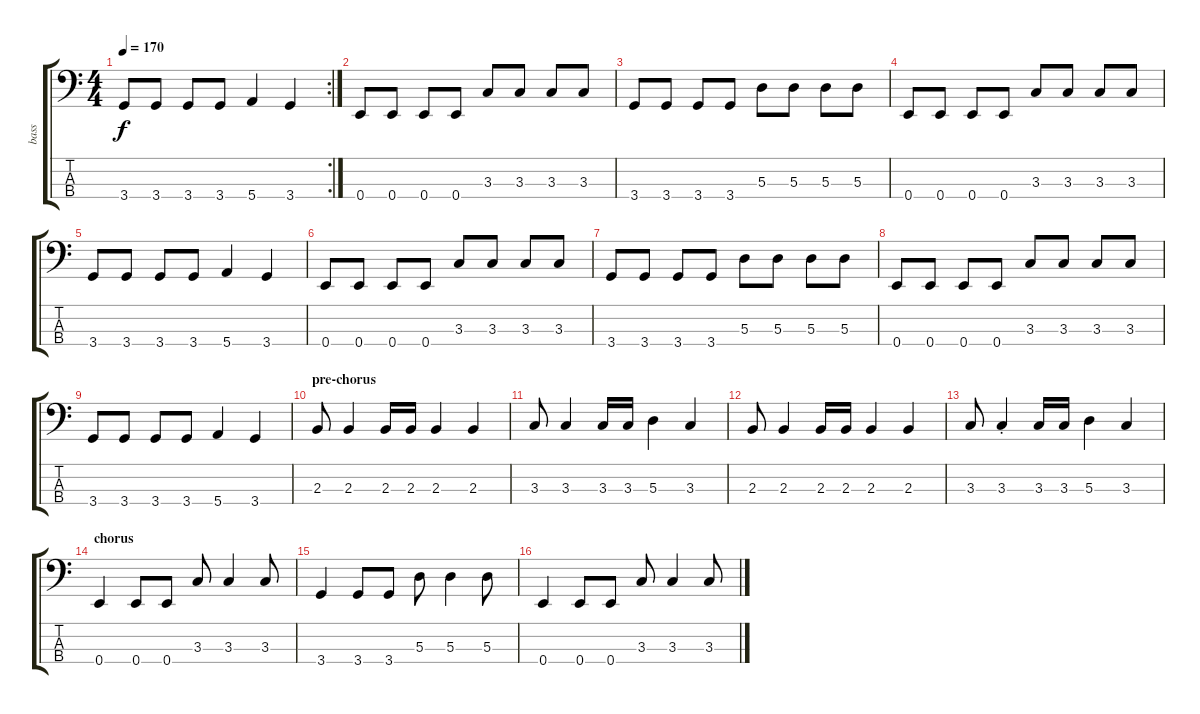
\track ("bass" "bass") {instrument electricbassfinger}
\staff {score tabs}
\tuning (G2 D2 A1 E1) {hide}
\rc 2
\ts (4 4)
\tempo 170
\clef f4
\ks c
3.4.8{dy f} 3.4.8 3.4.8 3.4.8 5.4.4 3.4.4 |
0.4.8 0.4.8 0.4.8 0.4.8 3.3.8 3.3.8 3.3.8 3.3.8 |
3.4.8 3.4.8 3.4.8 3.4.8 5.3.8 5.3.8 5.3.8 5.3.8 |
0.4.8 0.4.8 0.4.8 0.4.8 3.3.8 3.3.8 3.3.8 3.3.8 |
3.4.8 3.4.8 3.4.8 3.4.8 5.4.4 3.4.4 |
0.4.8 0.4.8 0.4.8 0.4.8 3.3.8 3.3.8 3.3.8 3.3.8 |
3.4.8 3.4.8 3.4.8 3.4.8 5.3.8 5.3.8 5.3.8 5.3.8 |
0.4.8 0.4.8 0.4.8 0.4.8 3.3.8 3.3.8 3.3.8 3.3.8 |
3.4.8 3.4.8 3.4.8 3.4.8 5.4.4 3.4.4 |
\section ("" "pre-chorus")
2.3.8 2.3.4 2.3.16 2.3.16 2.3.4 2.3.4 |
3.3.8 3.3.4 3.3.16 3.3.16 5.3.4 3.3.4 |
2.3.8 2.3.4 2.3.16 2.3.16 2.3.4 2.3.4 |
3.3.8 3.3{st}.4 3.3.16 3.3.16 5.3.4 3.3.4 |
\section ("" "chorus")
0.4.4 0.4.8 0.4.8 3.3.8 3.3.4 3.3.8 |
3.4.4 3.4.8 3.4.8 5.3.8 5.3.4 5.3.8 |
0.4.4 0.4.8 0.4.8 3.3.8 3.3.4 3.3.8
